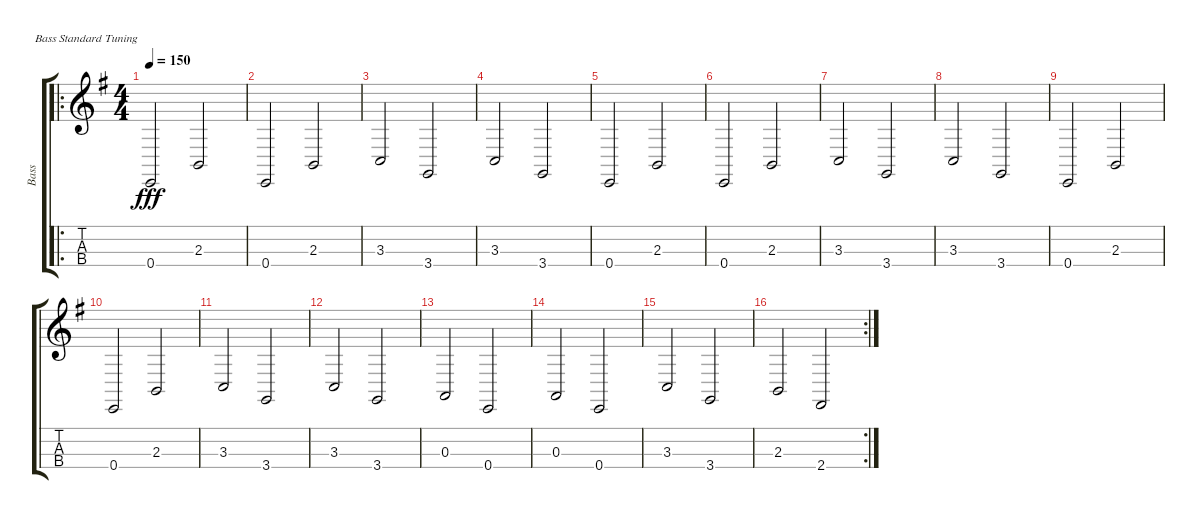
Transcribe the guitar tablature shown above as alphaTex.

\bracketExtendMode groupsimilarinstruments
\track ("Bass" "Bass") {instrument acousticbass}
\staff {score tabs}
\tuning (G2 D2 A1 E1)
\ro
\ts (4 4)
\tempo 150
\clef g2
\ks eminor
0.4{acc forcenatural}.2{dy fff instrument acousticbass} 2.3{acc forcenatural}.2 |
0.4{acc forcenatural}.2 2.3{acc forcenatural}.2 |
3.3{acc forcenatural}.2 3.4{acc forcenatural}.2 |
3.3{acc forcenatural}.2 3.4{acc forcenatural}.2 |
0.4{acc forcenatural}.2 2.3{acc forcenatural}.2 |
0.4{acc forcenatural}.2 2.3{acc forcenatural}.2 |
3.3{acc forcenatural}.2 3.4{acc forcenatural}.2 |
3.3{acc forcenatural}.2 3.4{acc forcenatural}.2 |
0.4{acc forcenatural}.2 2.3{acc forcenatural}.2 |
0.4{acc forcenatural}.2 2.3{acc forcenatural}.2 |
3.3{acc forcenatural}.2 3.4{acc forcenatural}.2 |
3.3{acc forcenatural}.2 3.4{acc forcenatural}.2 |
0.3{acc forcenatural}.2 0.4{acc forcenatural}.2 |
0.3{acc forcenatural}.2 0.4{acc forcenatural}.2 |
3.3{acc forcenatural}.2 3.4{acc forcenatural}.2 |
\rc 2
2.3{acc forcenatural}.2 2.4{acc #}.2
